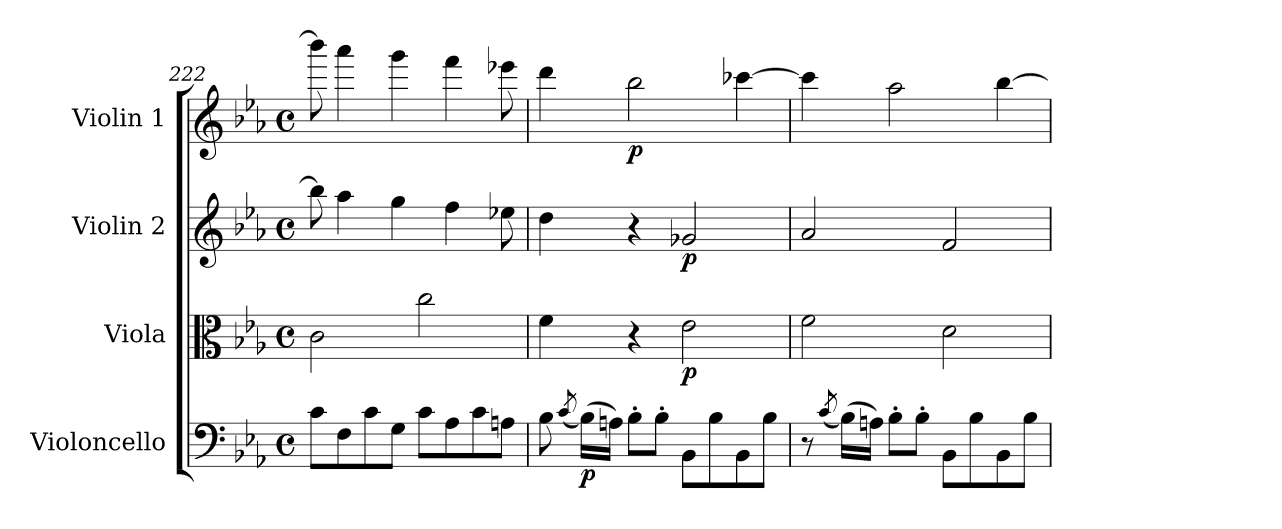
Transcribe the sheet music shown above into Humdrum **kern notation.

**kern	**dynam	**kern	**dynam	**kern	**dynam	**kern	**dynam
*part4	*part4	*part3	*part3	*part2	*part2	*part1	*part1
*staff4	*staff4	*staff3	*staff3	*staff2	*staff2	*staff1	*staff1
*I"Violoncello	*	*I"Viola	*	*I"Violin 2	*	*I"Violin 1	*
*I'Vc	*	*I'Vla	*	*I'Vln	*	*I'Vln	*
*clefF4	*	*clefC3	*	*clefG2	*	*clefG2	*
*k[b-e-a-]	*	*k[b-e-a-]	*	*k[b-e-a-]	*	*k[b-e-a-]	*
*M4/4	*	*M4/4	*	*M4/4	*	*M4/4	*
*met(c)	*	*met(c)	*	*met(c)	*	*met(c)	*
=222	=222	=222	=222	=222	=222	=222	=222
8c\L	.	2c\	.	8bb-\]	.	8bbb-\]	.
8F\	.	.	.	4aa-\	.	4aaa-\	.
8c\	.	.	.	.	.	.	.
8G\J	.	.	.	4gg\	.	4ggg\	.
8c\L	.	2cc\	.	.	.	.	.
8A-\	.	.	.	4ff\	.	4fff\	.
8c\	.	.	.	.	.	.	.
8An\J	.	.	.	8ee-X\	.	8eee-X\	.
=223	=223	=223	=223	=223	=223	=223	=223
8B-\	.	4f\	.	4dd\	.	4ddd\	.
(8qc/	.	.	.	.	.	.	.
!	!LO:DY:b	!	!	!	!	!	!
(16B-\LL)	p	.	.	.	.	.	.
16An\JJ)	.	.	.	.	.	.	.
!	!	!	!	!	!	!	!LO:DY:b
8B-'\L	.	4r	.	4r	.	2bb-\	p
8B-'\J	.	.	.	.	.	.	.
!	!	!	!LO:DY:b	!	!LO:DY:b	!	!
8BB-\L	.	2e-\	p	2g-X/	p	.	.
8B-\	.	.	.	.	.	.	.
8BB-\	.	.	.	.	.	[4ccc-X\	.
8B-\J	.	.	.	.	.	.	.
!!LO:LB:g=z
=224	=224	=224	=224	=224	=224	=224	=224
8r	.	2f\	.	2a-/	.	4ccc-\]	.
(8qc/	.	.	.	.	.	.	.
(16B-\LL)	.	.	.	.	.	.	.
16An\JJ)	.	.	.	.	.	.	.
8B-'\L	.	.	.	.	.	2aa-\	.
8B-'\J	.	.	.	.	.	.	.
8BB-\L	.	2d\	.	2f/	.	.	.
8B-\	.	.	.	.	.	.	.
8BB-\	.	.	.	.	.	[4bb-\	.
8B-\J	.	.	.	.	.	.	.
=	=	=	=	=	=	=	=
*-	*-	*-	*-	*-	*-	*-	*-
